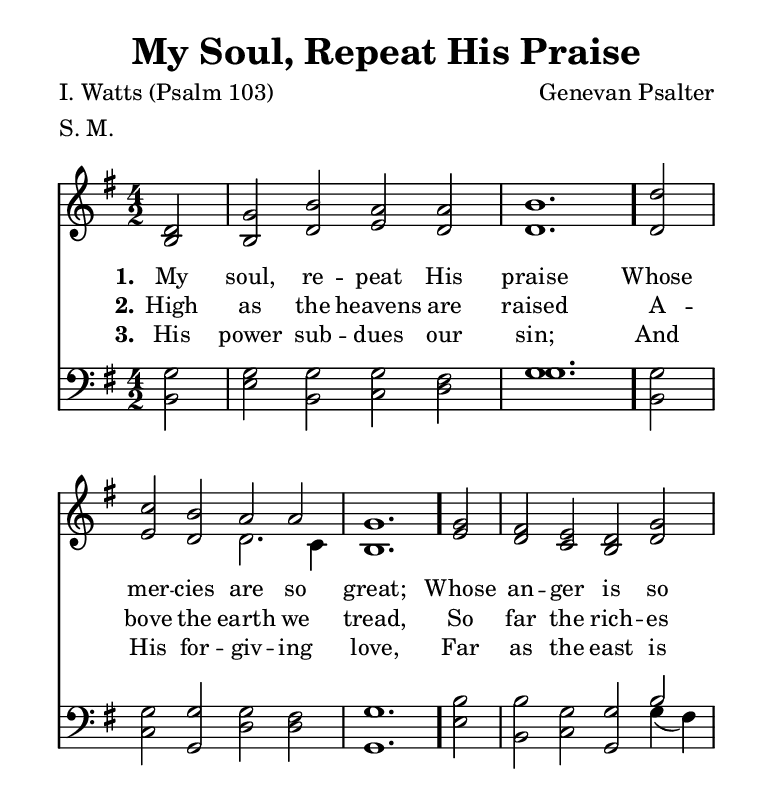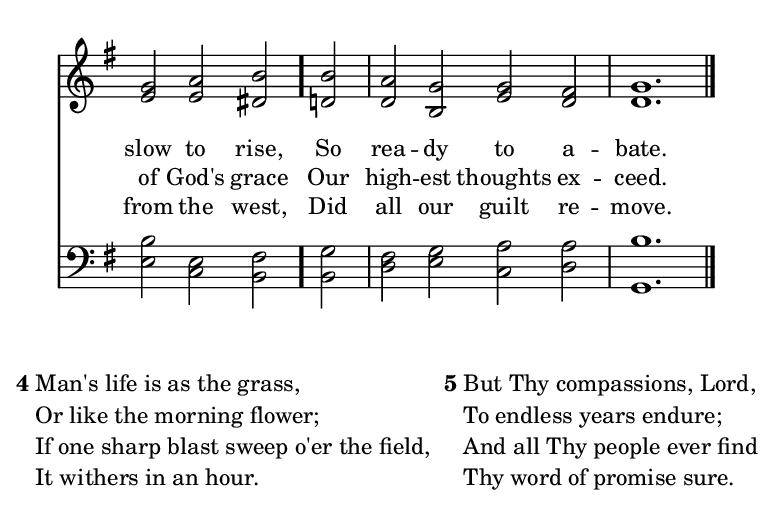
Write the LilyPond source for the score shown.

\include "common/global.ily"
\paper {
  \include "common/paper.ily"
  ragged-bottom = ##t
  ragged-last-bottom = ##t
  systems-per-page = #(cond (is-eogsized 2) (#t #f))
  page-count = #(cond (is-eogsized 1) (#t #f))
}

\header{
  hymnnumber = "99"
  title = "My Soul, Repeat His Praise"
  tunename = "St. Michael"
  meter = "S. M."
  poet = "I. Watts (Psalm 103)"
  composer = "Genevan Psalter"
  %copyright = ""
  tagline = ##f
}

% for fermata in MIDI
ta = { \tempo 4=160 }
tb = { \tempo 4=80 }

patternAA = { c2 | c2 c2 c2 c2 | c1. }
patternAB = { c2 | c2 c2 c2. c4 | c1. }
patternBA = { c2 | c2 c2 c2 c2 | c2 c2 c2 }
patternBB = { c2 | c2 c2 c2 c4( c4) | c2 c2 c2 }

global = {
  \include "common/overrides.ily"
  \override Staff.TimeSignature.style = #'numbered
  \time 4/2
  \override Score.MetronomeMark.transparent = ##t % hide all fermata changes too
  \ta
  \key g \major
  \partial 2
  \autoBeamOff
}

notesSoprano = {
\global
\relative c' {

  \changePitch \patternAA { d | g b a a | b }
  \changePitch \patternAA { d | c b a a | g }
  \changePitch \patternBA { g | fis e d g | g a b }
  \changePitch \patternAA { b | a g g fis | g }

  \bar "|."

}
}

notesAlto = {
\global
\relative e' {

  \changePitch \patternAA { b | b d e d | d }
  \changePitch \patternAB { d | e d d c | b }
  \changePitch \patternBA { e | d c b d | e e dis }
  \changePitch \patternAA { d! | d b e d | d }

}
}

notesTenor = {
\global
\relative a {

  \changePitch \patternAA { g | g g g fis | g }
  \changePitch \patternAA { g | g g g fis | g }
  \changePitch \patternBA { b | b g g b | b e, fis }
  \changePitch \patternAA { g | fis g a a | b }

}
}

notesBass = {
\global
\relative f, {

  \changePitch \patternAA { b | e b c d | g }
  \changePitch \patternAA { b, | c g d' d | g, }
  \changePitch \patternBB { e' | b c g g' fis | e c b }
  \changePitch \patternAA { b | d e c d | g, }

}
}

wordsA = \lyricmode {
\set stanza = "1."

My soul, re -- peat His praise \bar "."
Whose mer -- cies are so great; \bar "."
Whose an -- ger is so slow to rise, \bar "."
So rea -- dy to a -- bate. \bar "."

}

wordsB = \lyricmode {
\set stanza = "2."

High as the heavens are raised % original has "heaven's here ! probably wanted heav'ns
A -- bove the earth we tread,
So far the rich -- es of God's grace
Our high -- est thoughts ex -- ceed.

}

wordsC = \lyricmode {
\set stanza = "3."

His power sub -- dues our sin;
And His for -- giv -- ing love,
Far as the east is from the west,
Did all our guilt re -- move.

}

wordsD = \markuplist {

\line { Man's life is as the grass, }
\line { Or like the morning flower; }
\line { If one sharp blast sweep o'er the field, }
\line { It withers in an hour. }

}

wordsE = \markuplist {

\line { But Thy compassions, Lord, }
\line { To endless years endure; }
\line { And all Thy people ever find }
\line { Thy word of promise sure. }

}

\score {
  \context ChoirStaff <<
    \context Staff = upper <<
      \set ChoirStaff.systemStartDelimiter = #'SystemStartBar
      \partcombine #'(2 . 9) \notesSoprano \notesAlto
      \context NullVoice = sopranos { \voiceOne << \notesSoprano >> }
      \context NullVoice = altos { \voiceTwo << \notesAlto >> }
      \context Lyrics = one   \lyricsto sopranos \wordsA
      \context Lyrics = two   \lyricsto sopranos \wordsB
      \context Lyrics = three \lyricsto sopranos \wordsC
    >>
    \context Staff = men <<
      \clef bass
      \partcombine #'(2 . 9) \notesTenor \notesBass
      \context NullVoice = tenors { \voiceOne << \notesTenor >> }
      \context NullVoice = basses { \voiceTwo << \notesBass >> }
    >>
  >>
  \layout {
    \include "common/layout.ily"
  }
  \midi{
    \include "common/midi.ily"
  }
}

\noPageBreak

\markup { \fill-line {
  \hspace #0.1
  \line{ \bold 4 \column { \wordsD } }
  \hspace #0.1
  \line{ \bold 5 \column { \wordsE } }
  \hspace #0.1
} }

\version "2.19.49"  % necessary for upgrading to future LilyPond versions.

% vi:set et ts=2 sw=2 ai nocindent syntax=lilypond:
